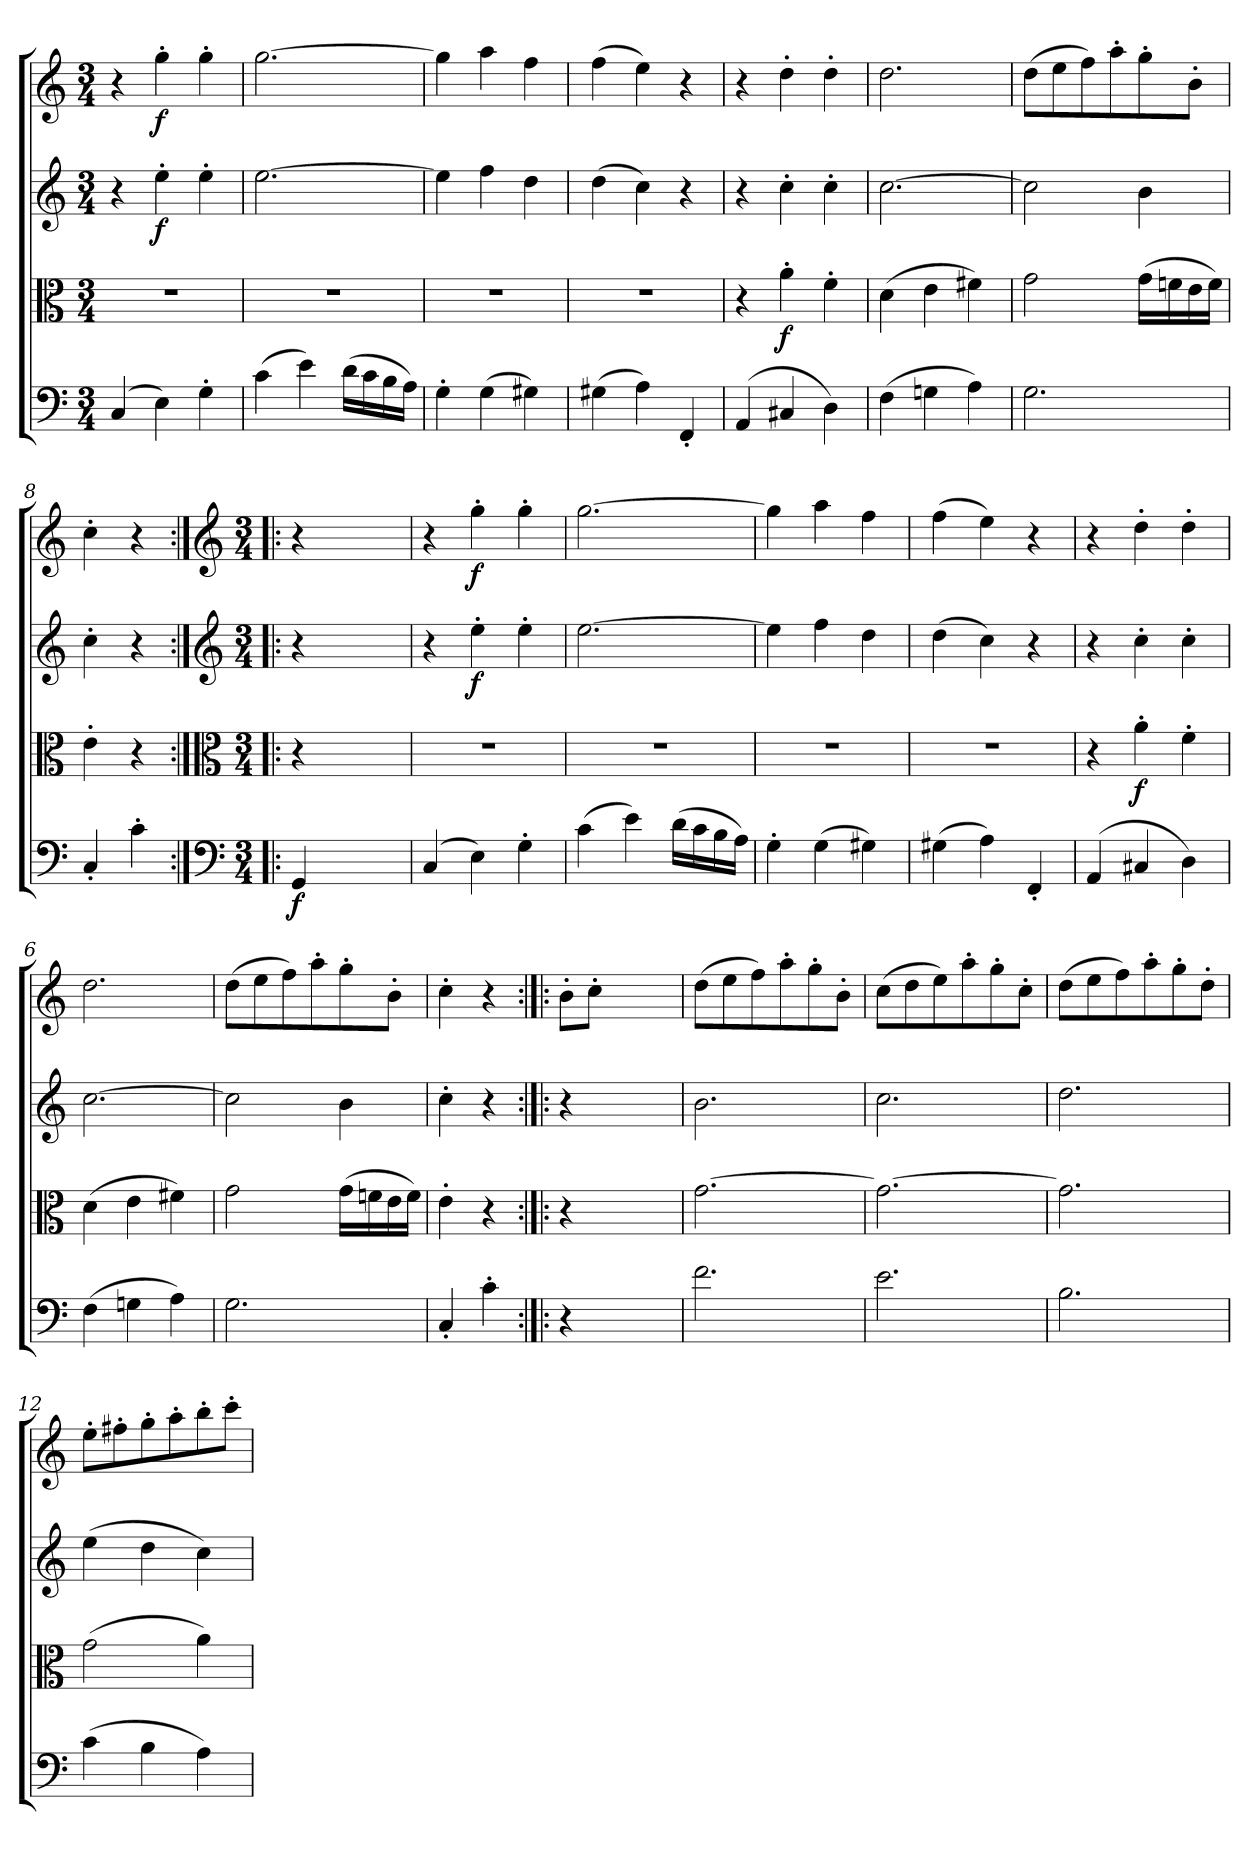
**kern	**dynam	**kern	**dynam	**kern	**dynam	**kern	**dynam
*part4	*part4	*part3	*part3	*part2	*part2	*part1	*part1
*staff4	*staff4	*staff3	*staff3	*staff2	*staff2	*staff1	*staff1
*clefF4	*	*clefC3	*	*clefG2	*	*clefG2	*
*k[]	*	*k[]	*	*k[]	*	*k[]	*
*C:	*	*C:	*	*C:	*	*C:	*
*M3/4	*	*M3/4	*	*M3/4	*	*M3/4	*
=1	=1	=1	=1	=1	=1	=1	=1
(4C/	.	2.r	.	4r	.	4r	.
4E\)	.	.	.	4ee'\	f	4gg'\	f
4G'\	.	.	.	4ee'\	.	4gg'\	.
=2	=2	=2	=2	=2	=2	=2	=2
(4c\	.	2.r	.	[2.ee\	.	[2.gg\	.
4e\)	.	.	.	.	.	.	.
(16d\LL	.	.	.	.	.	.	.
16c\	.	.	.	.	.	.	.
16B\	.	.	.	.	.	.	.
16A\JJ)	.	.	.	.	.	.	.
=3	=3	=3	=3	=3	=3	=3	=3
4G'\	.	2.r	.	4ee\]	.	4gg\]	.
(4G\	.	.	.	4ff\	.	4aa\	.
4G#X\)	.	.	.	4dd\	.	4ff\	.
=4	=4	=4	=4	=4	=4	=4	=4
(4G#X\	.	2.r	.	(4dd\	.	(4ff\	.
4A\)	.	.	.	4cc\)	.	4ee\)	.
4FF'/	.	.	.	4r	.	4r	.
=5	=5	=5	=5	=5	=5	=5	=5
(4AA/	.	4r	.	4r	.	4r	.
4C#X/	.	4a'\	f	4cc'\	.	4dd'\	.
4D\)	.	4f'\	.	4cc'\	.	4dd'\	.
=6	=6	=6	=6	=6	=6	=6	=6
(4F\	.	(4d\	.	[2.cc\	.	2.dd\	.
4Gn\	.	4e\	.	.	.	.	.
4A\)	.	4f#X\)	.	.	.	.	.
=7	=7	=7	=7	=7	=7	=7	=7
2.G\	.	2g\	.	2cc\]	.	(8dd\L	.
.	.	.	.	.	.	8ee\	.
.	.	.	.	.	.	8ff\)	.
.	.	.	.	.	.	8aa'\	.
.	.	(16g\LL	.	4b\	.	8gg'\	.
.	.	16fn\	.	.	.	.	.
.	.	16e\	.	.	.	8b'\J	.
.	.	16f\JJ)	.	.	.	.	.
=8	=8	=8	=8	=8	=8	=8	=8
4C'/	.	4e'\	.	4cc'\	.	4cc'\	.
4c'\	.	4r	.	4r	.	4r	.
=:|!|:	=:|!|:	=:|!|:	=:|!|:	=:|!|:	=:|!|:	=:|!|:	=:|!|:
*clefF4	*	*clefC3	*	*clefG2	*	*clefG2	*
*k[]	*	*k[]	*	*k[]	*	*k[]	*
*C:	*	*C:	*	*C:	*	*C:	*
*M3/4	*	*M3/4	*	*M3/4	*	*M3/4	*
4GG/	f	4r	.	4r	.	4r	.
2ryy	.	2ryy	.	2ryy	.	2ryy	.
=1	=1	=1	=1	=1	=1	=1	=1
(4C/	.	2.r	.	4r	.	4r	.
4E\)	.	.	.	4ee'\	f	4gg'\	f
4G'\	.	.	.	4ee'\	.	4gg'\	.
=2	=2	=2	=2	=2	=2	=2	=2
(4c\	.	2.r	.	[2.ee\	.	[2.gg\	.
4e\)	.	.	.	.	.	.	.
(16d\LL	.	.	.	.	.	.	.
16c\	.	.	.	.	.	.	.
16B\	.	.	.	.	.	.	.
16A\JJ)	.	.	.	.	.	.	.
=3	=3	=3	=3	=3	=3	=3	=3
4G'\	.	2.r	.	4ee\]	.	4gg\]	.
(4G\	.	.	.	4ff\	.	4aa\	.
4G#X\)	.	.	.	4dd\	.	4ff\	.
=4	=4	=4	=4	=4	=4	=4	=4
(4G#X\	.	2.r	.	(4dd\	.	(4ff\	.
4A\)	.	.	.	4cc\)	.	4ee\)	.
4FF'/	.	.	.	4r	.	4r	.
=5	=5	=5	=5	=5	=5	=5	=5
(4AA/	.	4r	.	4r	.	4r	.
4C#X/	.	4a'\	f	4cc'\	.	4dd'\	.
4D\)	.	4f'\	.	4cc'\	.	4dd'\	.
=6	=6	=6	=6	=6	=6	=6	=6
(4F\	.	(4d\	.	[2.cc\	.	2.dd\	.
4Gn\	.	4e\	.	.	.	.	.
4A\)	.	4f#X\)	.	.	.	.	.
=7	=7	=7	=7	=7	=7	=7	=7
2.G\	.	2g\	.	2cc\]	.	(8dd\L	.
.	.	.	.	.	.	8ee\	.
.	.	.	.	.	.	8ff\)	.
.	.	.	.	.	.	8aa'\	.
.	.	(16g\LL	.	4b\	.	8gg'\	.
.	.	16fn\	.	.	.	.	.
.	.	16e\	.	.	.	8b'\J	.
.	.	16f\JJ)	.	.	.	.	.
=8	=8	=8	=8	=8	=8	=8	=8
4C'/	.	4e'\	.	4cc'\	.	4cc'\	.
4c'\	.	4r	.	4r	.	4r	.
=:|!|:	=:|!|:	=:|!|:	=:|!|:	=:|!|:	=:|!|:	=:|!|:	=:|!|:
4r	.	4r	.	4r	.	8b'\L	.
.	.	.	.	.	.	8cc'\J	.
2ryy	.	2ryy	.	2ryy	.	2ryy	.
=9	=9	=9	=9	=9	=9	=9	=9
2.f\	.	[2.g\	.	2.b\	.	(8dd\L	.
.	.	.	.	.	.	8ee\	.
.	.	.	.	.	.	8ff\)	.
.	.	.	.	.	.	8aa'\	.
.	.	.	.	.	.	8gg'\	.
.	.	.	.	.	.	8b'\J	.
=10	=10	=10	=10	=10	=10	=10	=10
2.e\	.	2.g\_	.	2.cc\	.	(8cc\L	.
.	.	.	.	.	.	8dd\	.
.	.	.	.	.	.	8ee\)	.
.	.	.	.	.	.	8aa'\	.
.	.	.	.	.	.	8gg'\	.
.	.	.	.	.	.	8cc'\J	.
=11	=11	=11	=11	=11	=11	=11	=11
2.B\	.	2.g\]	.	2.dd\	.	(8dd\L	.
.	.	.	.	.	.	8ee\	.
.	.	.	.	.	.	8ff\)	.
.	.	.	.	.	.	8aa'\	.
.	.	.	.	.	.	8gg'\	.
.	.	.	.	.	.	8dd'\J	.
=12	=12	=12	=12	=12	=12	=12	=12
(4c\	.	(2g\	.	(4ee\	.	8ee'\L	.
.	.	.	.	.	.	8ff#X'\	.
4B\	.	.	.	4dd\	.	8gg'\	.
.	.	.	.	.	.	8aa'\	.
4A\)	.	4a\)	.	4cc\)	.	8bb'\	.
.	.	.	.	.	.	8ccc'\J	.
=	=	=	=	=	=	=	=
*-	*-	*-	*-	*-	*-	*-	*-
